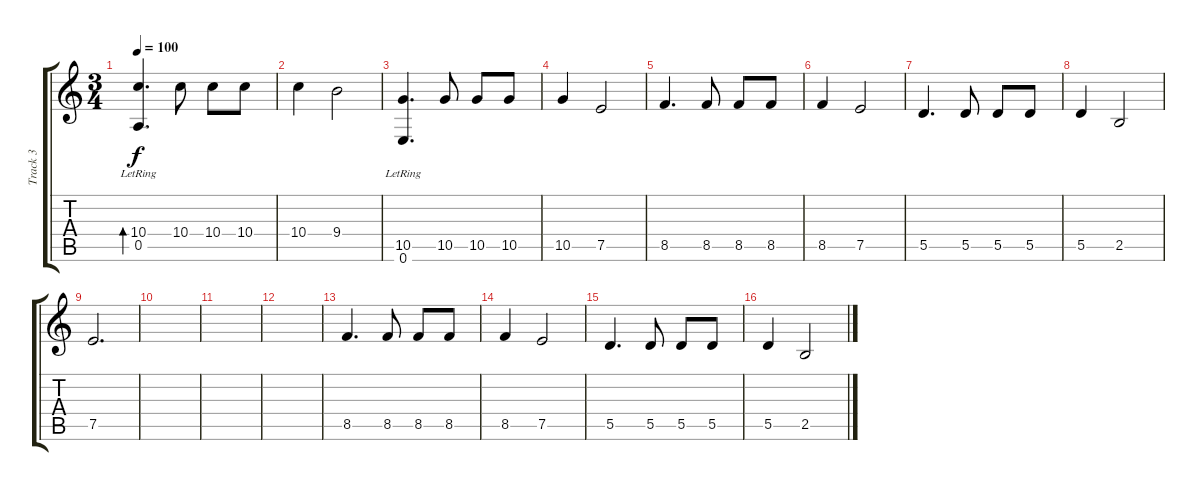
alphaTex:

\track ("Track 3" "Track 3") {instrument electricguitarjazz}
\staff {score tabs}
\tuning (E4 B3 G3 D3 A2 E2) {hide}
\ts (3 4)
\tempo 100
\clef g2
\ks c
(10.4 0.5{lr}).4{d bd 480 dy f} 10.4.8 10.4.8 10.4.8 |
10.4.4 9.4.2 |
(10.5 0.6{lr}).4{d} 10.5.8 10.5.8 10.5.8 |
10.5.4 7.5.2 |
8.5.4{d} 8.5.8 8.5.8 8.5.8 |
8.5.4 7.5.2 |
5.5.4{d} 5.5.8 5.5.8 5.5.8 |
5.5.4 2.5.2 |
7.5.2{d} |
|
|
|
8.5.4{d} 8.5.8 8.5.8 8.5.8 |
8.5.4 7.5.2 |
5.5.4{d} 5.5.8 5.5.8 5.5.8 |
5.5.4 2.5.2
